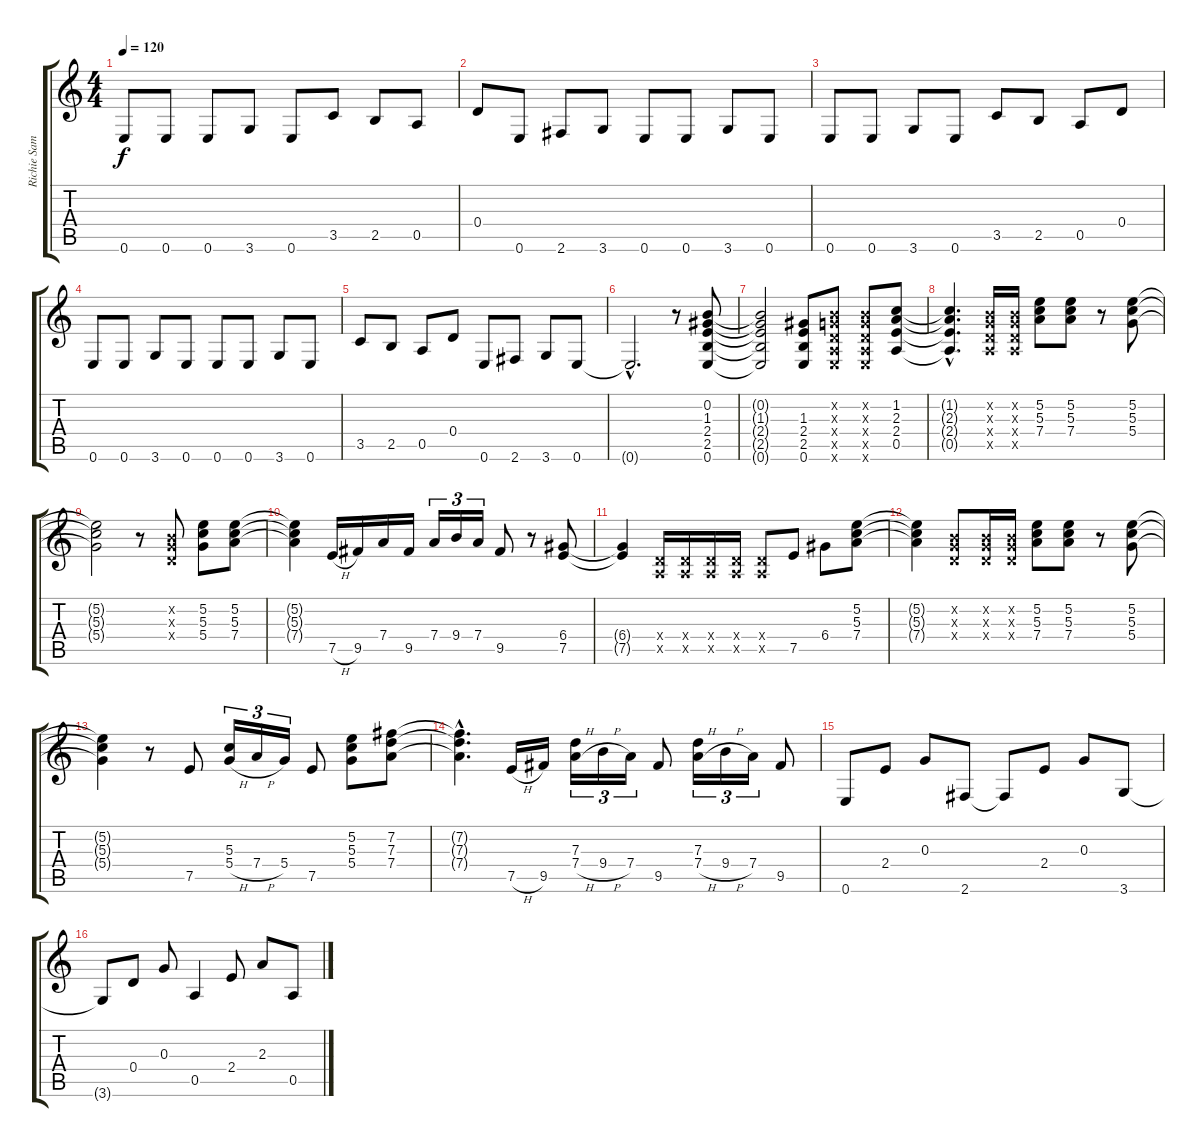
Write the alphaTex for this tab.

\track ("Richie Sambora Rythm" "Richie Sam") {instrument acousticguitarsteel}
\staff {score tabs}
\tuning (E4 B3 G3 D3 A2 E2) {hide}
\ts (4 4)
\tempo 120
\clef g2
\ks c
0.6.8{dy f} 0.6.8 0.6.8 3.6.8 0.6.8 3.5.8 2.5.8 0.5.8 |
0.4.8 0.6.8 2.6.8 3.6.8 0.6.8 0.6.8 3.6.8 0.6.8 |
0.6.8 0.6.8 3.6.8 0.6.8 3.5.8 2.5.8 0.5.8 0.4.8 |
0.6.8 0.6.8 3.6.8 0.6.8 0.6.8 0.6.8 3.6.8 0.6.8 |
3.5.8 2.5.8 0.5.8 0.4.8 0.6.8 2.6.8 3.6.8 0.6.8 |
0.6{hac t}.2{d} r.8 (0.2 1.3 2.4 2.5 0.6).8 |
(0.2{t} 1.3{t} 2.4{t} 2.5{t} 0.6{t}).2 (1.3 2.4 2.5 0.6).8 (0.2{x} 0.3{x} 0.4{x} 0.5{x} 0.6{x}).8 (0.2{x} 0.3{x} 0.4{x} 0.5{x} 0.6{x}).8 (1.2 2.3 2.4 0.5).8 |
(1.2{hac t} 2.3{hac t} 2.4{hac t} 0.5{hac t}).4{d} (0.2{x} 0.3{x} 0.4{x} 0.5{x}).16 (0.2{x} 0.3{x} 0.4{x} 0.5{x}).16 (5.2 5.3 7.4).8 (5.2 5.3 7.4).8 r.8 (5.2 5.3 5.4).8 |
(5.2{t} 5.3{t} 5.4{t}).2 r.8 (0.2{x} 0.3{x} 0.4{x}).8 (5.2 5.3 5.4).8 (5.2 5.3 7.4).8 |
(5.2{t} 5.3{t} 7.4{t}).4 7.5{h}.16 9.5.16 7.4.16 9.5.16 7.4.16{tu (3 2)} 9.4.16{tu (3 2)} 7.4.16{tu (3 2)} 9.5.8 r.8 (6.4 7.5).8 |
(6.4{t} 7.5{t}).4 (0.4{x} 0.5{x}).16 (0.4{x} 0.5{x}).16 (0.4{x} 0.5{x}).16 (0.4{x} 0.5{x}).16 (0.4{x} 0.5{x}).8 7.5.8 6.4.8 (5.2 5.3 7.4).8 |
(5.2{t} 5.3{t} 7.4{t}).4 (0.2{x} 0.3{x} 0.4{x}).8 (0.2{x} 0.3{x} 0.4{x}).16 (0.2{x} 0.3{x} 0.4{x}).16 (5.2 5.3 7.4).8 (5.2 5.3 7.4).8 r.8 (5.2 5.3 5.4).8 |
(5.2{t} 5.3{t} 5.4{t}).4 r.8 7.5.8 (5.3 5.4{h}).16{tu (3 2)} 7.4{h}.16{tu (3 2)} 5.4.16{tu (3 2)} 7.5.8 (5.2 5.3 5.4).8 (7.2 7.3 7.4).8 |
(7.2{hac t} 7.3{hac t} 7.4{hac t}).4{d} 7.5{h}.16 9.5.16 (7.3 7.4{h}).16{tu (3 2)} 9.4{h}.16{tu (3 2)} 7.4.16{tu (3 2)} 9.5.8 (7.3 7.4{h}).16{tu (3 2)} 9.4{h}.16{tu (3 2)} 7.4.16{tu (3 2)} 9.5.8 |
0.6.8 2.4.8 0.3.8 2.6.8 2.6{t}.8 2.4.8 0.3.8 3.6.8 |
3.6{t}.8 0.4.8 0.3.8 0.5.4 2.4.8 2.3.8 0.5.8
